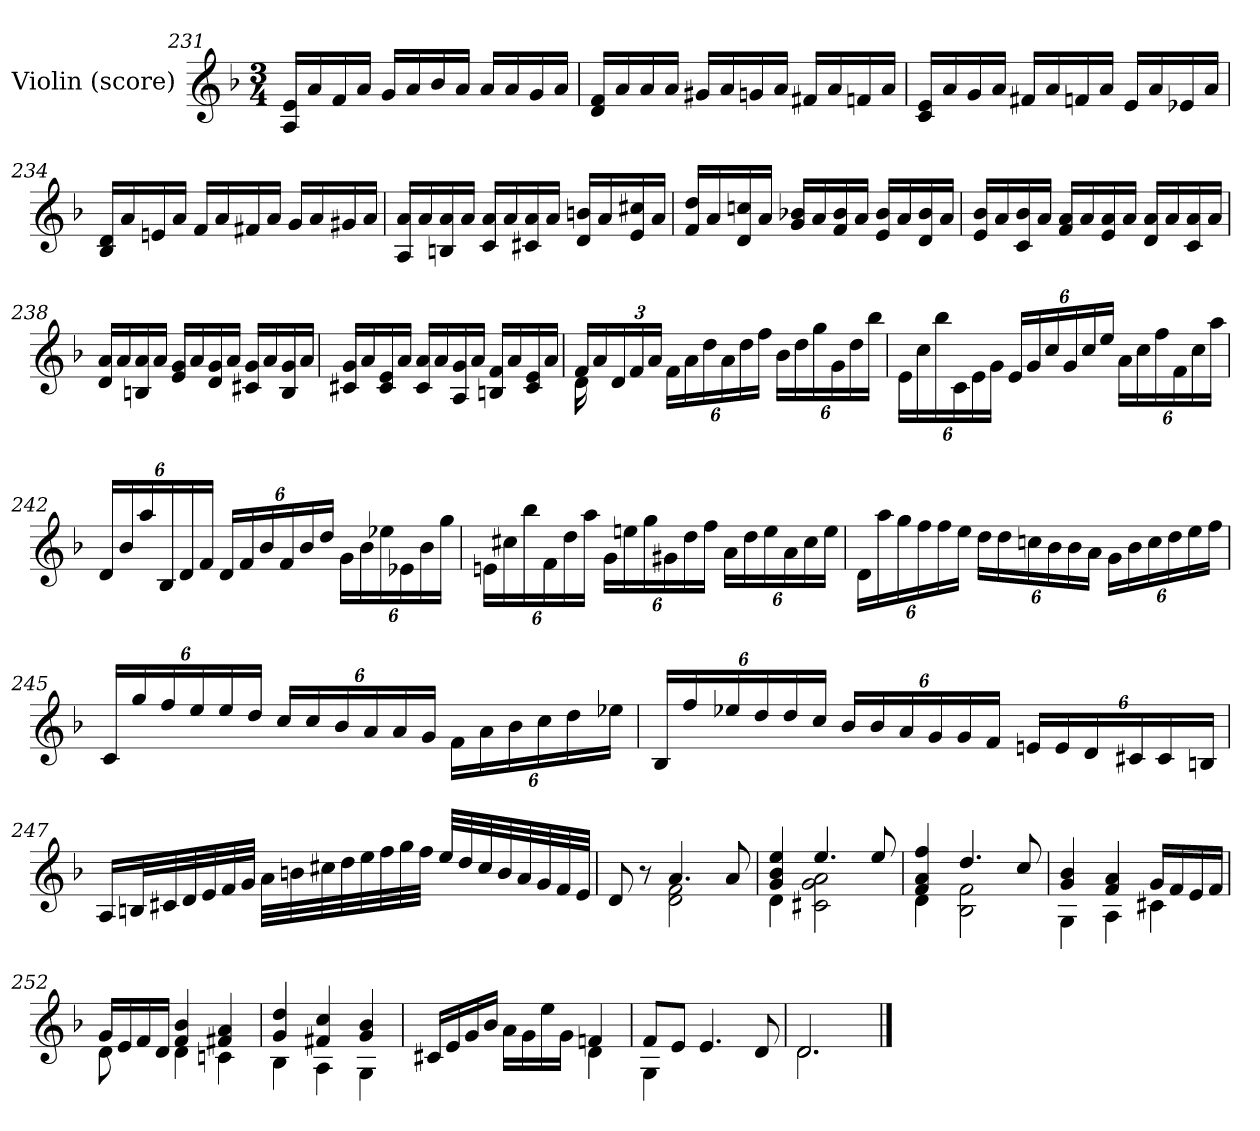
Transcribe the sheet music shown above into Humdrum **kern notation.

**kern
*part1
*staff1
*I"Violin (score)
*I'Vln
*clefG2
*k[b-]
*M3/4
=231
16A/ 16e/LL
16a/
16f/
16a/JJ
16g/LL
16a/
16b-/
16a/JJ
16a/LL
16a/
16g/
16a/JJ
=232
16d/ 16f/LL
16a/
16a/
16a/JJ
16g#X/LL
16a/
16gn/
16a/JJ
16f#X/LL
16a/
16fn/
16a/JJ
=233
16c/ 16e/LL
16a/
16g/
16a/JJ
16f#X/LL
16a/
16fn/
16a/JJ
16e/LL
16a/
16e-X/
16a/JJ
=234
16B-/ 16d/LL
16a/
16en/
16a/JJ
16f/LL
16a/
16f#X/
16a/JJ
16g/LL
16a/
16g#X/
16a/JJ
=235
16A/ 16a/LL
16a/
16Bn/ 16a/
16a/JJ
16c/ 16a/LL
16a/
16c#X/ 16a/
16a/JJ
16d/ 16bn/LL
16a/
16e/ 16cc#X/
16a/JJ
=236
16f/ 16dd/LL
16a/
16d/ 16ccn/
16a/JJ
16g/ 16b-X/LL
16a/
16f/ 16b-/
16a/JJ
16e/ 16b-/LL
16a/
16d/ 16b-/
16a/JJ
=237
16e/ 16b-/LL
16a/
16c/ 16b-/
16a/JJ
16f/ 16a/LL
16a/
16e/ 16a/
16a/JJ
16d/ 16a/LL
16a/
16c/ 16a/
16a/JJ
=238
16d/ 16a/LL
16a/
16Bn/ 16a/
16a/JJ
16e/ 16g/LL
16a/
16d/ 16g/
16a/JJ
16c#X/ 16g/LL
16a/
16B/ 16g/
16a/JJ
=239
16c#X/ 16g/LL
16a/
16c#/ 16e/
16a/JJ
16c#/ 16a/LL
16a/
16A/ 16g/
16a/JJ
16Bn/ 16f/LL
16a/
16c#/ 16e/
16a/JJ
=240
*^
16f/LL	16d\
16a/	2ryy
*Xbrackettup	*
24d/	.
24f/	.
24a/JJ	.
24f\LL	.
24a\	.
24dd\	.
24a\	.
24dd\	.
24ff\JJ	.
24b-\LL	.
24dd\	.
.	8.ryy
24gg\	.
24g\	.
24dd\	.
24bb-\JJ	.
*v	*v
=241
24e\LL
24cc\
24bb-\
24c\
24e\
24g\JJ
24e/LL
24g/
24cc/
24g/
24cc/
24ee/JJ
24a\LL
24cc\
24ff\
24f\
24cc\
24aa\JJ
=242
24d/LL
24b-/
24aa/
24B-/
24d/
24f/JJ
24d/LL
24f/
24b-/
24f/
24b-/
24dd/JJ
24g\LL
24b-\
24ee-X\
24e-X\
24b-\
24gg\JJ
=243
24en\LL
24cc#X\
24bb-\
24f\
24dd\
24aa\JJ
24g\LL
24een\
24gg\
24g#X\
24dd\
24ff\JJ
24a\LL
24dd\
24ee\
24a\
24cc#\
24ee\JJ
=244
24d\LL
24aa\
24gg\
24ff\
24ff\
24ee\JJ
24dd\LL
24dd\
24ccn\
24b-\
24b-\
24a\JJ
24g\LL
24b-\
24cc\
24dd\
24ee\
24ff\JJ
=245
24c/LL
24gg/
24ff/
24ee/
24ee/
24dd/JJ
24cc/LL
24cc/
24b-/
24a/
24a/
24g/JJ
24f\LL
24a\
24b-\
24cc\
24dd\
24ee-X\JJ
=246
24B-/LL
24ff/
24ee-X/
24dd/
24dd/
24cc/JJ
24b-/LL
24b-/
24a/
24g/
24g/
24f/JJ
24en/LL
24e/
24d/
24c#X/
24c#/
24Bn/JJ
=247
16A/LL
32Bn/L
32c#X/
32d/
32e/
32f/
32g/JJJ
32a\LLL
32bn\
32cc#X\
32dd\
32ee\
32ff\
32gg\
32ff\JJJ
32ee/LLL
32dd/
32cc#/
32b/
32a/
32g/
32f/
32e/JJJ
=248
*^
8d/	4ryy
8r	.
4.a/	2d\ 2f\
8a/	.
=249	=249
4g/ 4b-/ 4ee/	4d\
4.ee/	2c#X\ 2g\ 2a\
8ee/	.
=250	=250
4f/ 4a/ 4ff/	4d\
4.dd/	2B-\ 2f\
8cc/	.
=251	=251
4g/ 4b-/	4G\
4f/ 4a/	4A\
16g/LL	4c#X\
16f/	.
16e/	.
16f/JJ	.
=252	=252
16g/LL	8d\
16e/	.
16f/	8ryy
16d/JJ	.
4f/ 4b-/	4d\
4f#X/ 4a/	4cn\
=253	=253
4g/ 4dd/	4B-\
4f#X/ 4cc/	4A\
4g/ 4b-/	4G\
=254	=254
16c#X/LL	2ryy
16e/	.
16g/	.
16b-/JJ	.
16a\LL	.
16g\	.
16ee\	.
16g\JJ	.
4fn/	4d\
=255	=255
8f/L	4G\
8e/J	.
4.e/	2ryy
8d/	.
=256	=256
2.d/	2.d\
*v	*v
==
*-
